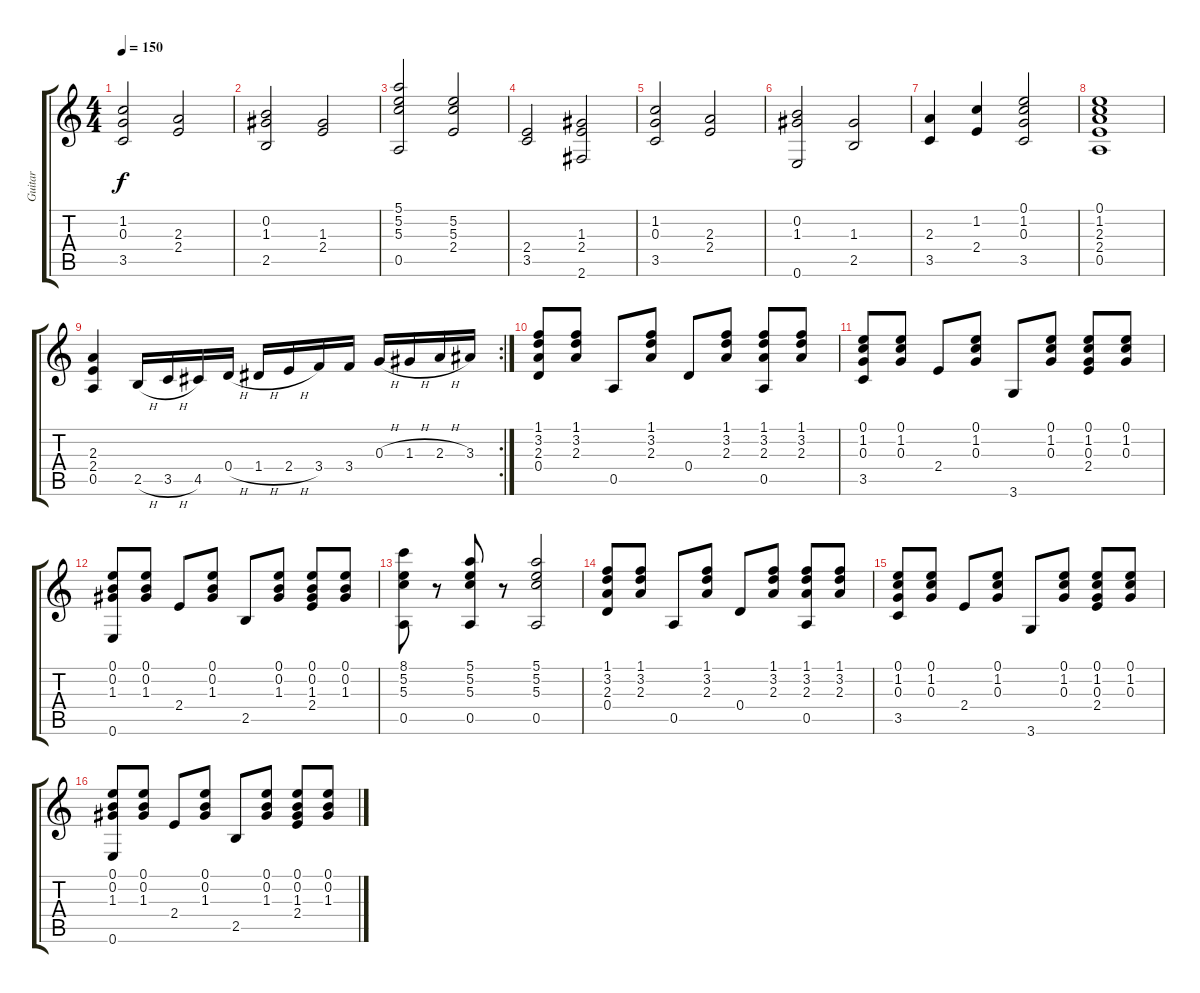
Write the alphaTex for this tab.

\track ("Guitar " "Guitar ") {instrument acousticguitarsteel}
\staff {score tabs}
\tuning (E4 B3 G3 D3 A2 E2) {hide}
\ts (4 4)
\tempo 150
\clef g2
\ks c
(1.2 0.3 3.5).2{dy f} (2.3 2.4).2 |
(0.2 1.3 2.5).2 (1.3 2.4).2 |
(5.1 5.2 5.3 0.5).2 (5.2 5.3 2.4).2 |
(2.4 3.5).2 (1.3 2.4 2.6).2 |
(1.2 0.3 3.5).2 (2.3 2.4).2 |
(0.2 1.3 0.6).2 (1.3 2.5).2 |
(2.3 3.5).4 (1.2 2.4).4 (0.1 1.2 0.3 3.5).2 |
(0.1 1.2 2.3 2.4 0.5).1 |
\rc 2
(2.3 2.4 0.5).4 2.5{h}.16 3.5{h}.16 4.5.16 0.4{h}.16 1.4{h}.16 2.4{h}.16 3.4.16 3.4.16 0.3{h}.16 1.3{h}.16 2.3{h}.16 3.3.16 |
(1.1 3.2 2.3 0.4).8 (1.1 3.2 2.3).8 0.5.8 (1.1 3.2 2.3).8 0.4.8 (1.1 3.2 2.3).8 (1.1 3.2 2.3 0.5).8 (1.1 3.2 2.3).8 |
(0.1 1.2 0.3 3.5).8 (0.1 1.2 0.3).8 2.4.8 (0.1 1.2 0.3).8 3.6.8 (0.1 1.2 0.3).8 (0.1 1.2 0.3 2.4).8 (0.1 1.2 0.3).8 |
(0.1 0.2 1.3 0.6).8 (0.1 0.2 1.3).8 2.4.8 (0.1 0.2 1.3).8 2.5.8 (0.1 0.2 1.3).8 (0.1 0.2 1.3 2.4).8 (0.1 0.2 1.3).8 |
(8.1 5.2 5.3 0.5).8 r.8 (5.1 5.2 5.3 0.5).8 r.8 (5.1 5.2 5.3 0.5).2 |
(1.1 3.2 2.3 0.4).8 (1.1 3.2 2.3).8 0.5.8 (1.1 3.2 2.3).8 0.4.8 (1.1 3.2 2.3).8 (1.1 3.2 2.3 0.5).8 (1.1 3.2 2.3).8 |
(0.1 1.2 0.3 3.5).8 (0.1 1.2 0.3).8 2.4.8 (0.1 1.2 0.3).8 3.6.8 (0.1 1.2 0.3).8 (0.1 1.2 0.3 2.4).8 (0.1 1.2 0.3).8 |
(0.1 0.2 1.3 0.6).8 (0.1 0.2 1.3).8 2.4.8 (0.1 0.2 1.3).8 2.5.8 (0.1 0.2 1.3).8 (0.1 0.2 1.3 2.4).8 (0.1 0.2 1.3).8
